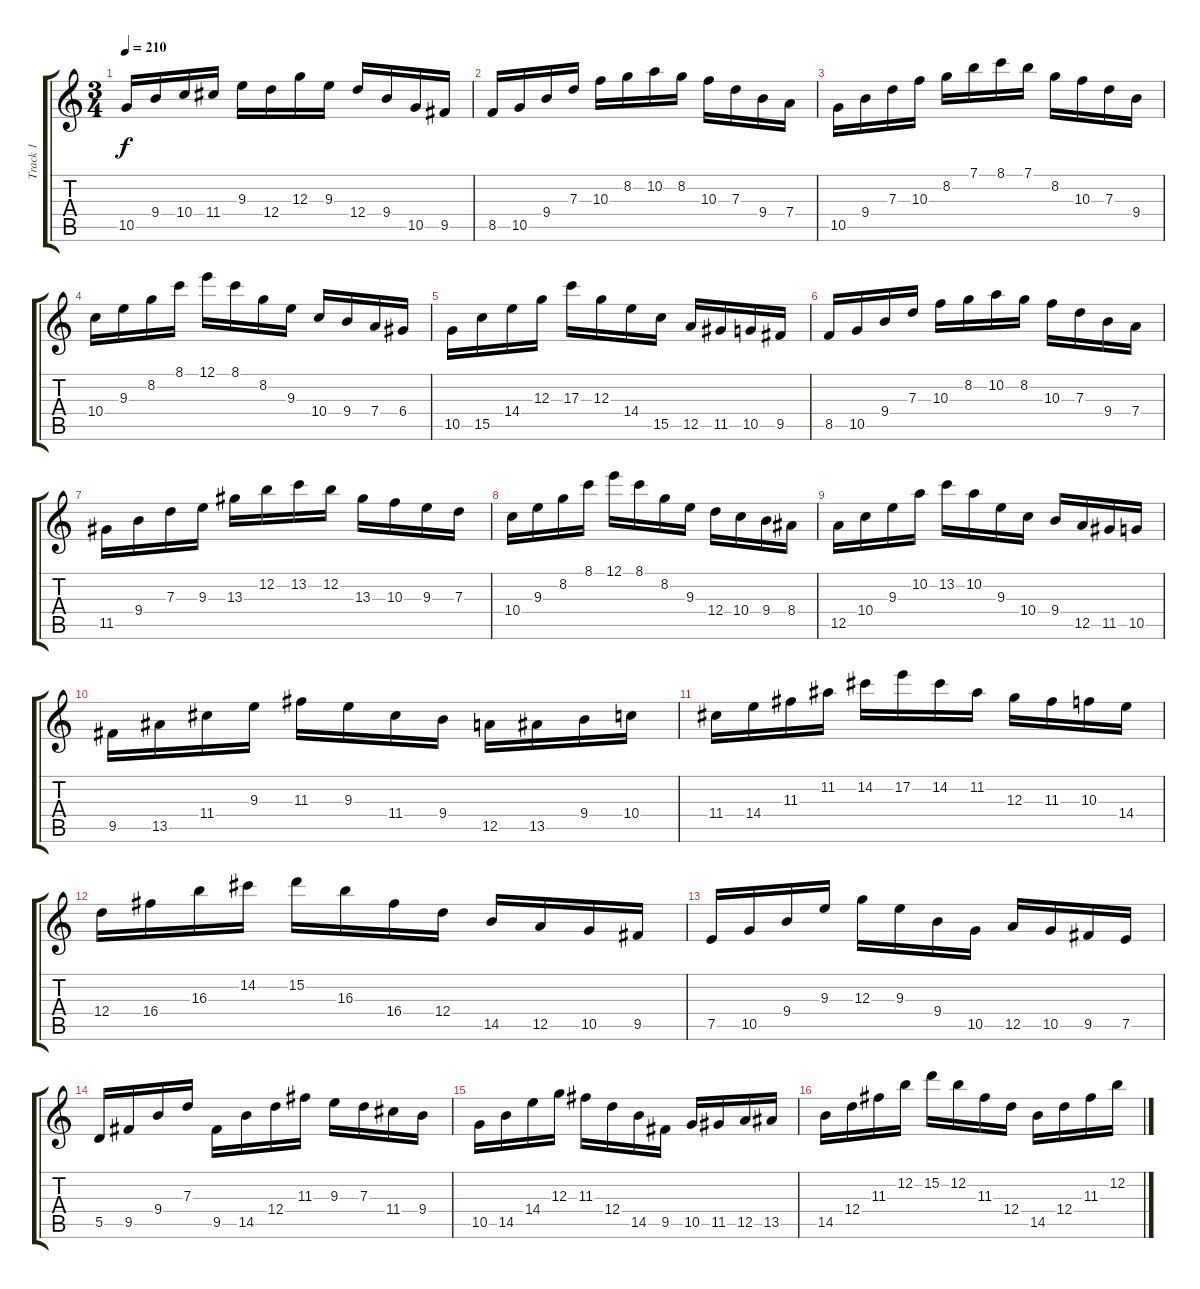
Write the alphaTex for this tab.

\track ("Track 1" "Track 1") {instrument overdrivenguitar}
\staff {score tabs}
\tuning (E4 B3 G3 D3 A2 E2) {hide}
\ts (3 4)
\tempo 210
\clef g2
\ks c
10.5.16{dy f} 9.4.16 10.4.16 11.4.16 9.3.16 12.4.16 12.3.16 9.3.16 12.4.16 9.4.16 10.5.16 9.5.16 |
8.5.16 10.5.16 9.4.16 7.3.16 10.3.16 8.2.16 10.2.16 8.2.16 10.3.16 7.3.16 9.4.16 7.4.16 |
10.5.16 9.4.16 7.3.16 10.3.16 8.2.16 7.1.16 8.1.16 7.1.16 8.2.16 10.3.16 7.3.16 9.4.16 |
10.4.16 9.3.16 8.2.16 8.1.16 12.1.16 8.1.16 8.2.16 9.3.16 10.4.16 9.4.16 7.4.16 6.4.16 |
10.5.16 15.5.16 14.4.16 12.3.16 17.3.16 12.3.16 14.4.16 15.5.16 12.5.16 11.5.16 10.5.16 9.5.16 |
8.5.16 10.5.16 9.4.16 7.3.16 10.3.16 8.2.16 10.2.16 8.2.16 10.3.16 7.3.16 9.4.16 7.4.16 |
11.5.16 9.4.16 7.3.16 9.3.16 13.3.16 12.2.16 13.2.16 12.2.16 13.3.16 10.3.16 9.3.16 7.3.16 |
10.4.16 9.3.16 8.2.16 8.1.16 12.1.16 8.1.16 8.2.16 9.3.16 12.4.16 10.4.16 9.4.16 8.4.16 |
12.5.16 10.4.16 9.3.16 10.2.16 13.2.16 10.2.16 9.3.16 10.4.16 9.4.16 12.5.16 11.5.16 10.5.16 |
9.5.16 13.5.16 11.4.16 9.3.16 11.3.16 9.3.16 11.4.16 9.4.16 12.5.16 13.5.16 9.4.16 10.4.16 |
11.4.16 14.4.16 11.3.16 11.2.16 14.2.16 17.2.16 14.2.16 11.2.16 12.3.16 11.3.16 10.3.16 14.4.16 |
12.4.16 16.4.16 16.3.16 14.2.16 15.2.16 16.3.16 16.4.16 12.4.16 14.5.16 12.5.16 10.5.16 9.5.16 |
7.5.16 10.5.16 9.4.16 9.3.16 12.3.16 9.3.16 9.4.16 10.5.16 12.5.16 10.5.16 9.5.16 7.5.16 |
5.5.16 9.5.16 9.4.16 7.3.16 9.5.16 14.5.16 12.4.16 11.3.16 9.3.16 7.3.16 11.4.16 9.4.16 |
10.5.16 14.5.16 14.4.16 12.3.16 11.3.16 12.4.16 14.5.16 9.5.16 10.5.16 11.5.16 12.5.16 13.5.16 |
14.5.16 12.4.16 11.3.16 12.2.16 15.2.16 12.2.16 11.3.16 12.4.16 14.5.16 12.4.16 11.3.16 12.2.16
